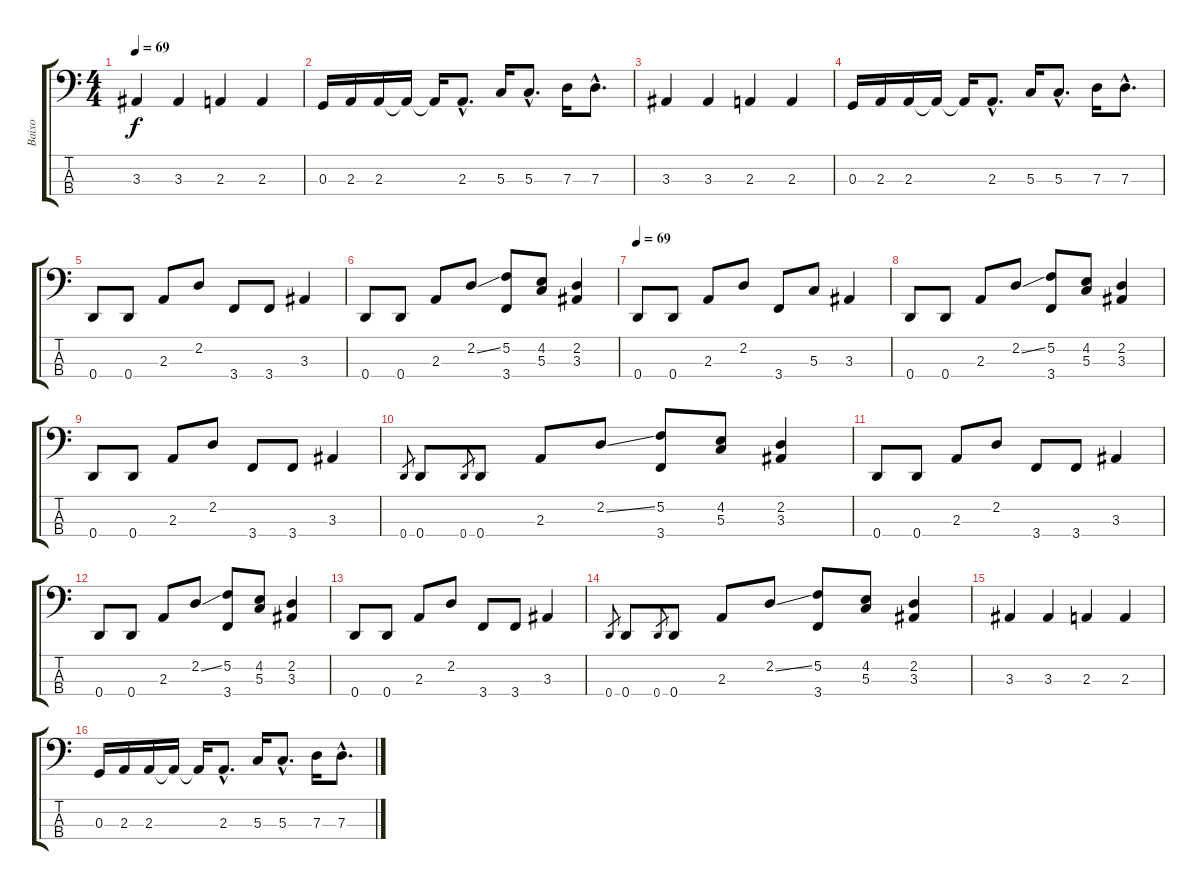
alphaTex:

\track ("Baixo" "Baixo") {instrument electricbassfinger}
\staff {score tabs}
\tuning (F2 C2 G1 D1) {hide}
\ts (4 4)
\tempo 69
\clef f4
\ks c
3.3.4{dy f} 3.3.4 2.3.4 2.3.4 |
0.3.16 2.3.16 2.3.16 2.3{t}.16 2.3{t}.16 2.3{hac}.8{d} 5.3.16 5.3{hac}.8{d} 7.3.16 7.3{hac}.8{d} |
3.3.4 3.3.4 2.3.4 2.3.4 |
0.3.16 2.3.16 2.3.16 2.3{t}.16 2.3{t}.16 2.3{hac}.8{d} 5.3.16 5.3{hac}.8{d} 7.3.16 7.3{hac}.8{d} |
0.4.8{instrument electricbassfinger} 0.4.8 2.3.8 2.2.8 3.4.8 3.4.8 3.3.4 |
0.4.8 0.4.8 2.3.8 2.2{ss}.8 (5.2 3.4).8 (4.2 5.3).8 (2.2 3.3).4 |
\tempo 69
0.4.8 0.4.8 2.3.8 2.2.8 3.4.8 5.3.8 3.3.4 |
0.4.8 0.4.8 2.3.8 2.2{ss}.8 (5.2 3.4).8 (4.2 5.3).8 (2.2 3.3).4 |
0.4.8 0.4.8 2.3.8 2.2.8 3.4.8 3.4.8 3.3.4 |
0.4.8{gr} 0.4.8 0.4.8{gr} 0.4.8 2.3.8 2.2{ss}.8 (5.2 3.4).8 (4.2 5.3).8 (2.2 3.3).4 |
0.4.8{instrument electricbassfinger} 0.4.8 2.3.8 2.2.8 3.4.8 3.4.8 3.3.4 |
0.4.8 0.4.8 2.3.8 2.2{ss}.8 (5.2 3.4).8 (4.2 5.3).8 (2.2 3.3).4 |
0.4.8 0.4.8 2.3.8 2.2.8 3.4.8 3.4.8 3.3.4 |
0.4.8{gr} 0.4.8 0.4.8{gr} 0.4.8 2.3.8 2.2{ss}.8 (5.2 3.4).8 (4.2 5.3).8 (2.2 3.3).4 |
3.3.4 3.3.4 2.3.4 2.3.4 |
0.3.16 2.3.16 2.3.16 2.3{t}.16 2.3{t}.16 2.3{hac}.8{d} 5.3.16 5.3{hac}.8{d} 7.3.16 7.3{hac}.8{d}
